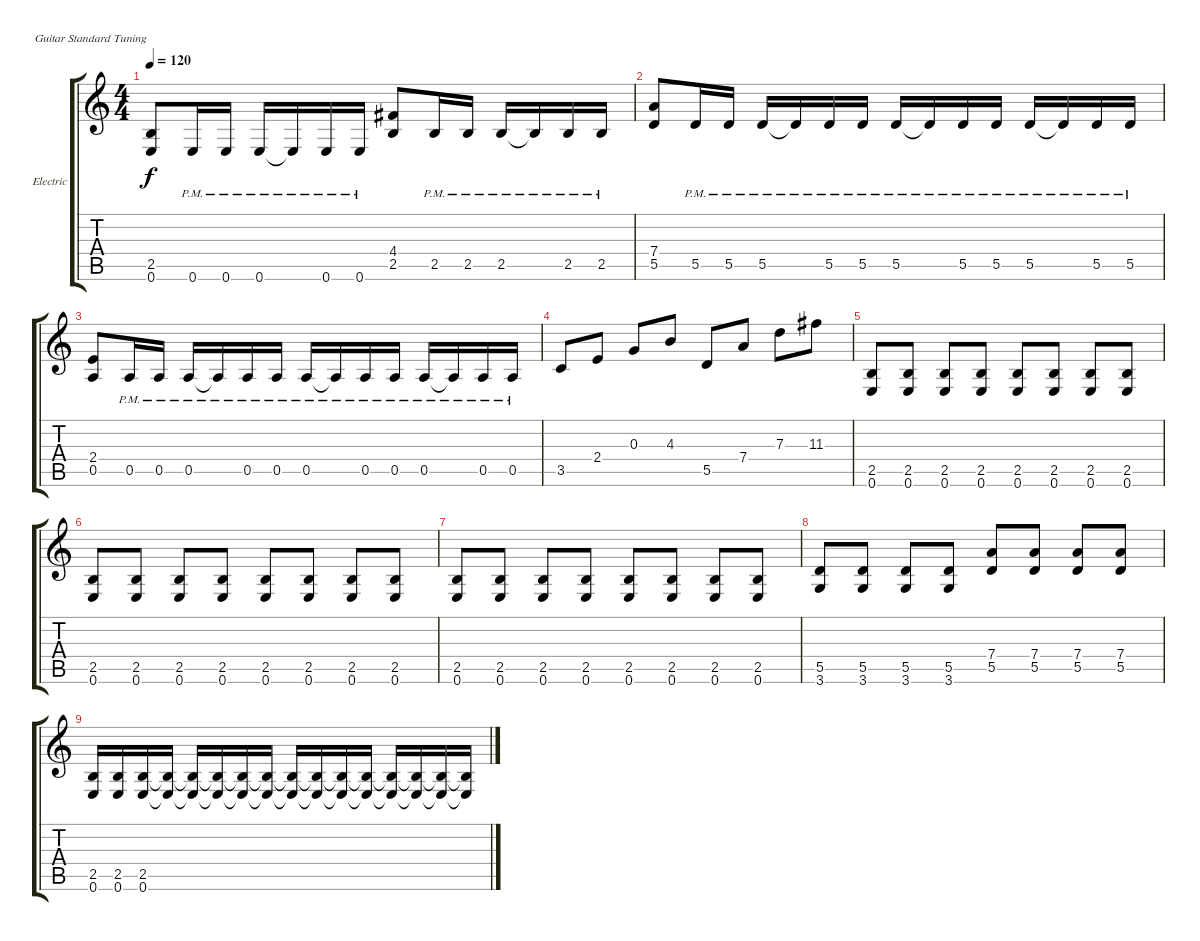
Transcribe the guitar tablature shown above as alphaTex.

\defaultSystemsLayout 4
\bracketExtendMode groupsimilarinstruments
\firstSystemTrackNameOrientation horizontal
\otherSystemsTrackNameOrientation horizontal
\track ("Electric Guitar" "Electric") {instrument distortionguitar}
\staff {score tabs}
\tuning (E4 B3 G3 D3 A2 E2)
\ts (4 4)
\tempo 120
\clef g2
\scale
0.333333
\ks c
(0.6 2.5).8{dy f} 0.6{pm}.16 0.6{pm}.16 0.6{pm}.16 0.6{pm t}.16 0.6{pm}.16 0.6{pm}.16 (2.5 4.4).8 2.5{pm}.16 2.5{pm}.16 2.5{pm}.16 2.5{pm t}.16 2.5{pm}.16 2.5{pm}.16 |
\scale
0.333333 (5.5 7.4).8 5.5{pm}.16 5.5{pm}.16 5.5{pm}.16 5.5{pm t}.16 5.5{pm}.16 5.5{pm}.16 5.5{pm}.16 5.5{pm t}.16 5.5{pm}.16 5.5{pm}.16 5.5{pm}.16 5.5{pm t}.16 5.5{pm}.16 5.5{pm}.16 |
\scale
0.333333 (0.5 2.4).8 0.5{pm}.16 0.5{pm}.16 0.5{pm}.16 0.5{pm t}.16 0.5{pm}.16 0.5{pm}.16 0.5{pm}.16 0.5{pm t}.16 0.5{pm}.16 0.5{pm}.16 0.5{pm}.16 0.5{pm t}.16 0.5{pm}.16 0.5{pm}.16 |
\scale
0.333333 3.5.8 2.4.8 0.3.8 4.3.8 5.5.8 7.4.8 7.3.8 11.3.8 |
\scale
0.333333 (2.5 0.6).8 (0.6 2.5).8 (2.5 0.6).8 (2.5 0.6).8 (2.5 0.6).8 (0.6 2.5).8 (2.5 0.6).8 (0.6 2.5).8 |
\scale
0.333333 (2.5 0.6).8 (0.6 2.5).8 (2.5 0.6).8 (2.5 0.6).8 (2.5 0.6).8 (0.6 2.5).8 (2.5 0.6).8 (0.6 2.5).8 |
\scale
0.333333 (2.5 0.6).8 (0.6 2.5).8 (2.5 0.6).8 (2.5 0.6).8 (2.5 0.6).8 (0.6 2.5).8 (2.5 0.6).8 (0.6 2.5).8 |
\scale
0.333333 (5.5 3.6).8 (3.6 5.5).8 (5.5 3.6).8 (5.5 3.6).8 (5.5 7.4).8 (5.5 7.4).8 (5.5 7.4).8 (5.5 7.4).8 |
\scale
0.333333 (0.6 2.5).16 (2.5 0.6).16 (2.5 0.6).16 (2.5{t} 0.6{t}).16 (2.5{t} 0.6{t}).16 (2.5{t} 0.6{t}).16 (2.5{t} 0.6{t}).16 (2.5{t} 0.6{t}).16 (2.5{t} 0.6{t}).16 (2.5{t} 0.6{t}).16 (2.5{t} 0.6{t}).16 (2.5{t} 0.6{t}).16 (2.5{t} 0.6{t}).16 (2.5{t} 0.6{t}).16 (2.5{t} 0.6{t}).16 (2.5{t} 0.6{t}).16
